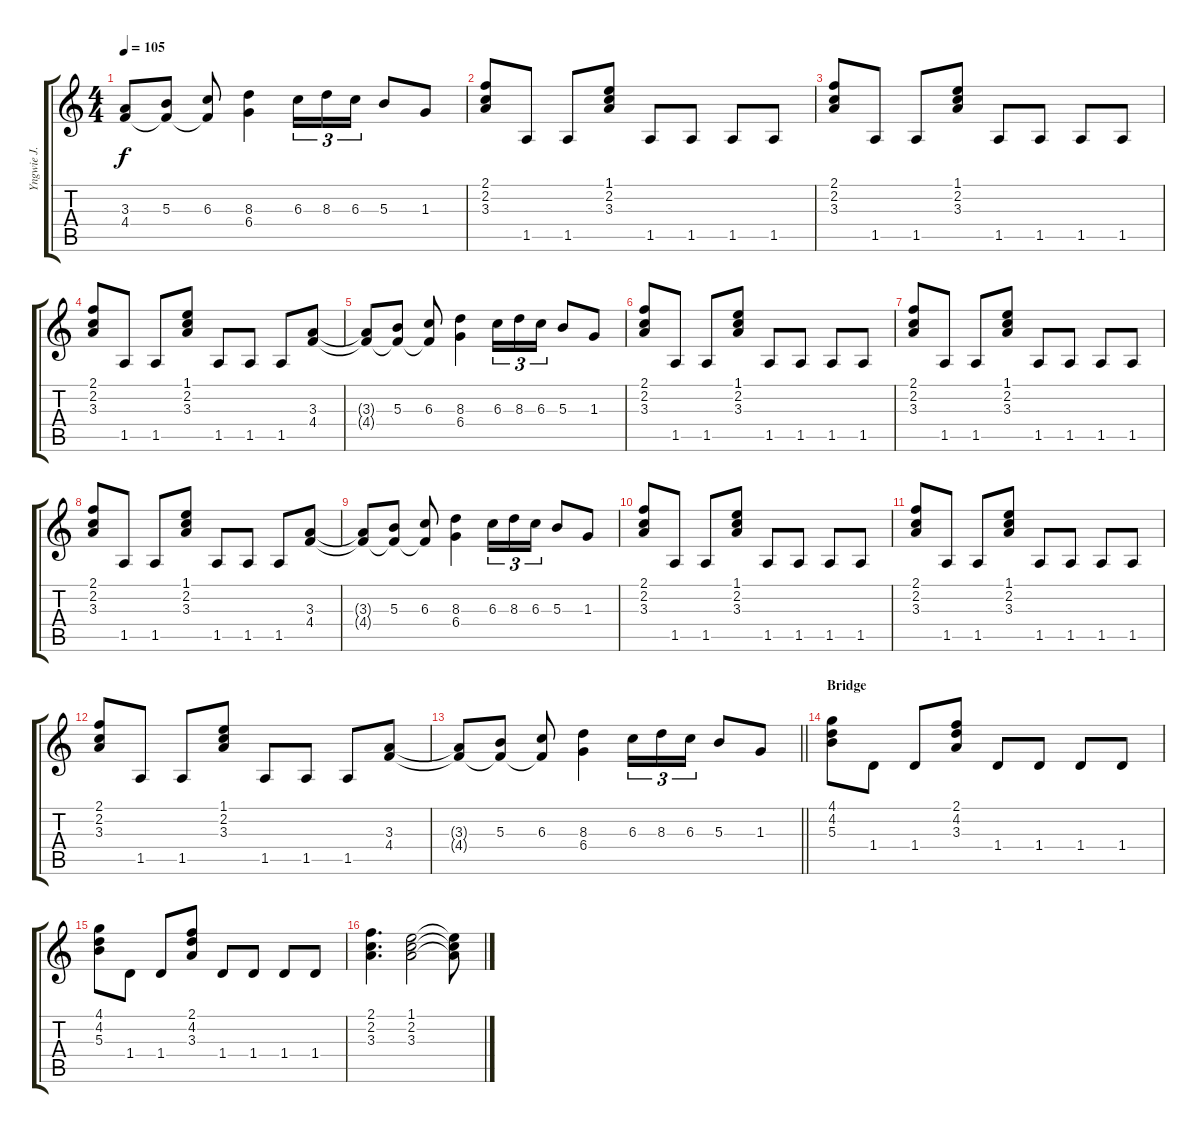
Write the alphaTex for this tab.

\track ("Yngwie J. Malmsteen" "Yngwie J. ") {instrument overdrivenguitar}
\staff {score tabs}
\tuning (Eb4 Bb3 Gb3 Db3 Ab2 Eb2) {hide}
\ts (4 4)
\tempo 105
\clef g2
\ks c
(3.3{t} 4.4{t}).8{dy f} (5.3 4.4{t}).8 (6.3 4.4{t}).8 (8.3 6.4).4 6.3.16{tu (3 2)} 8.3.16{tu (3 2)} 6.3.16{tu (3 2)} 5.3.8 1.3.8 |
(2.1 2.2 3.3).8 1.5.8 1.5.8 (1.1 2.2 3.3).8 1.5.8 1.5.8 1.5.8 1.5.8 |
(2.1 2.2 3.3).8 1.5.8 1.5.8 (1.1 2.2 3.3).8 1.5.8 1.5.8 1.5.8 1.5.8 |
(2.1 2.2 3.3).8 1.5.8 1.5.8 (1.1 2.2 3.3).8 1.5.8 1.5.8 1.5.8 (3.3 4.4).8 |
(3.3{t} 4.4{t}).8 (5.3 4.4{t}).8 (6.3 4.4{t}).8 (8.3 6.4).4 6.3.16{tu (3 2)} 8.3.16{tu (3 2)} 6.3.16{tu (3 2)} 5.3.8 1.3.8 |
(2.1 2.2 3.3).8 1.5.8 1.5.8 (1.1 2.2 3.3).8 1.5.8 1.5.8 1.5.8 1.5.8 |
(2.1 2.2 3.3).8 1.5.8 1.5.8 (1.1 2.2 3.3).8 1.5.8 1.5.8 1.5.8 1.5.8 |
(2.1 2.2 3.3).8 1.5.8 1.5.8 (1.1 2.2 3.3).8 1.5.8 1.5.8 1.5.8 (3.3 4.4).8 |
(3.3{t} 4.4{t}).8 (5.3 4.4{t}).8 (6.3 4.4{t}).8 (8.3 6.4).4 6.3.16{tu (3 2)} 8.3.16{tu (3 2)} 6.3.16{tu (3 2)} 5.3.8 1.3.8 |
(2.1 2.2 3.3).8 1.5.8 1.5.8 (1.1 2.2 3.3).8 1.5.8 1.5.8 1.5.8 1.5.8 |
(2.1 2.2 3.3).8 1.5.8 1.5.8 (1.1 2.2 3.3).8 1.5.8 1.5.8 1.5.8 1.5.8 |
(2.1 2.2 3.3).8 1.5.8 1.5.8 (1.1 2.2 3.3).8 1.5.8 1.5.8 1.5.8 (3.3 4.4).8 |
\barLineRight lightlight
(3.3{t} 4.4{t}).8 (5.3 4.4{t}).8 (6.3 4.4{t}).8 (8.3 6.4).4 6.3.16{tu (3 2)} 8.3.16{tu (3 2)} 6.3.16{tu (3 2)} 5.3.8 1.3.8 |
\section ("" "Bridge")
(4.1 4.2 5.3).8 1.4.8 1.4.8 (2.1 4.2 3.3).8 1.4.8 1.4.8 1.4.8 1.4.8 |
(4.1 4.2 5.3).8 1.4.8 1.4.8 (2.1 4.2 3.3).8 1.4.8 1.4.8 1.4.8 1.4.8 |
(2.1 2.2 3.3).4{d} (1.1 2.2 3.3).2 (1.1{t} 2.2{t} 3.3{t}).8
